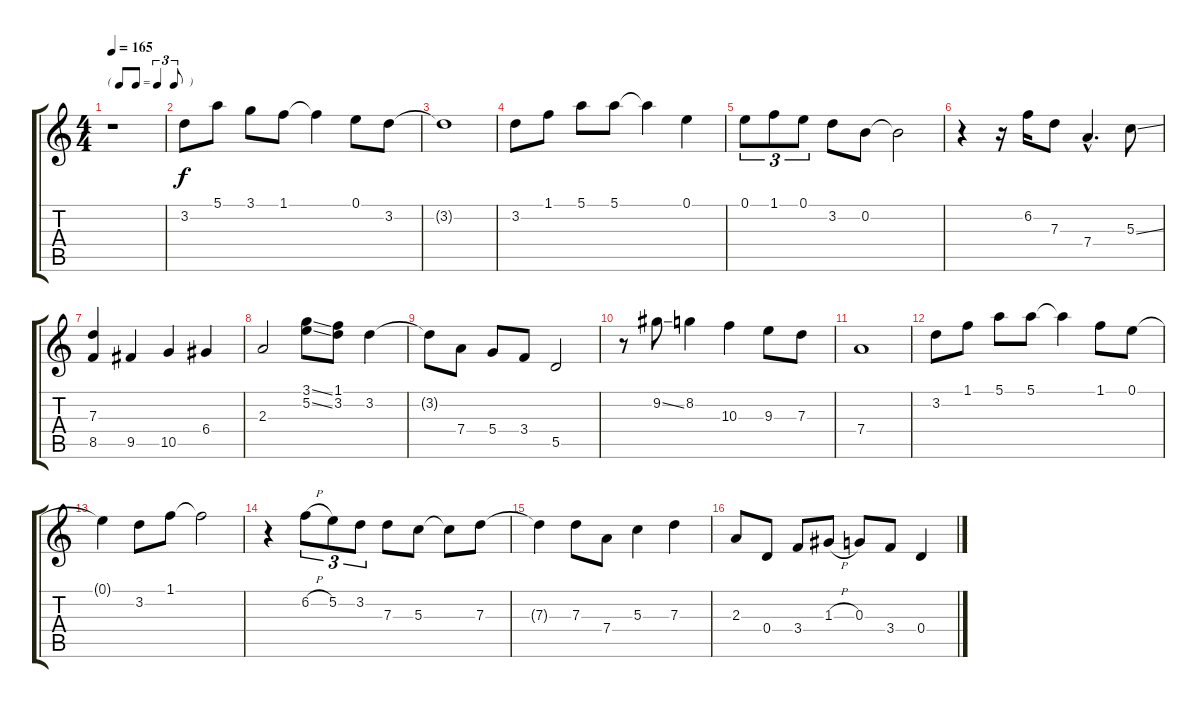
\track "" {instrument electricguitarjazz}
\staff {score tabs}
\tuning (E4 B3 G3 D3 A2 D2) {hide}
\ts (4 4)
\tf triplet8th
\tempo 165
\clef g2
\ks c
r.1{dy f} |
3.2.8 5.1.8 3.1.8 1.1.8 1.1{t}.4 0.1.8 3.2.8 |
3.2{t}.1 |
3.2.8 1.1.8 5.1.8 5.1.8 5.1{t}.4 0.1.4 |
0.1.8{tu (3 2)} 1.1.8{tu (3 2)} 0.1.8{tu (3 2)} 3.2.8 0.2.8 0.2{t}.2 |
r.4 r.16 6.2.16 7.3.8 7.4{hac}.4{d} 5.3{ss}.8 |
(7.3 8.5).4 9.5.4 10.5.4 6.4.4 |
2.3.2 (3.1{ss} 5.2{ss}).8 (1.1 3.2).8 3.2.4 |
3.2{t}.8 7.4.8 5.4.8 3.4.8 5.5.2 |
r.8 9.2{ss}.8 8.2.4 10.3.4 9.3.8 7.3.8 |
7.4.1 |
3.2.8 1.1.8 5.1.8 5.1.8 5.1{t}.4 1.1.8 0.1.8 |
0.1{t}.4 3.2.8 1.1.8 1.1{t}.2 |
r.4 6.2{h}.8{tu (3 2)} 5.2.8{tu (3 2)} 3.2.8{tu (3 2)} 7.3.8 5.3.8 5.3{t}.8 7.3.8 |
7.3{t}.4 7.3.8 7.4.8 5.3.4 7.3.4 |
2.3.8 0.4.8 3.4.8 1.3{h}.8 0.3.8 3.4.8 0.4.4
